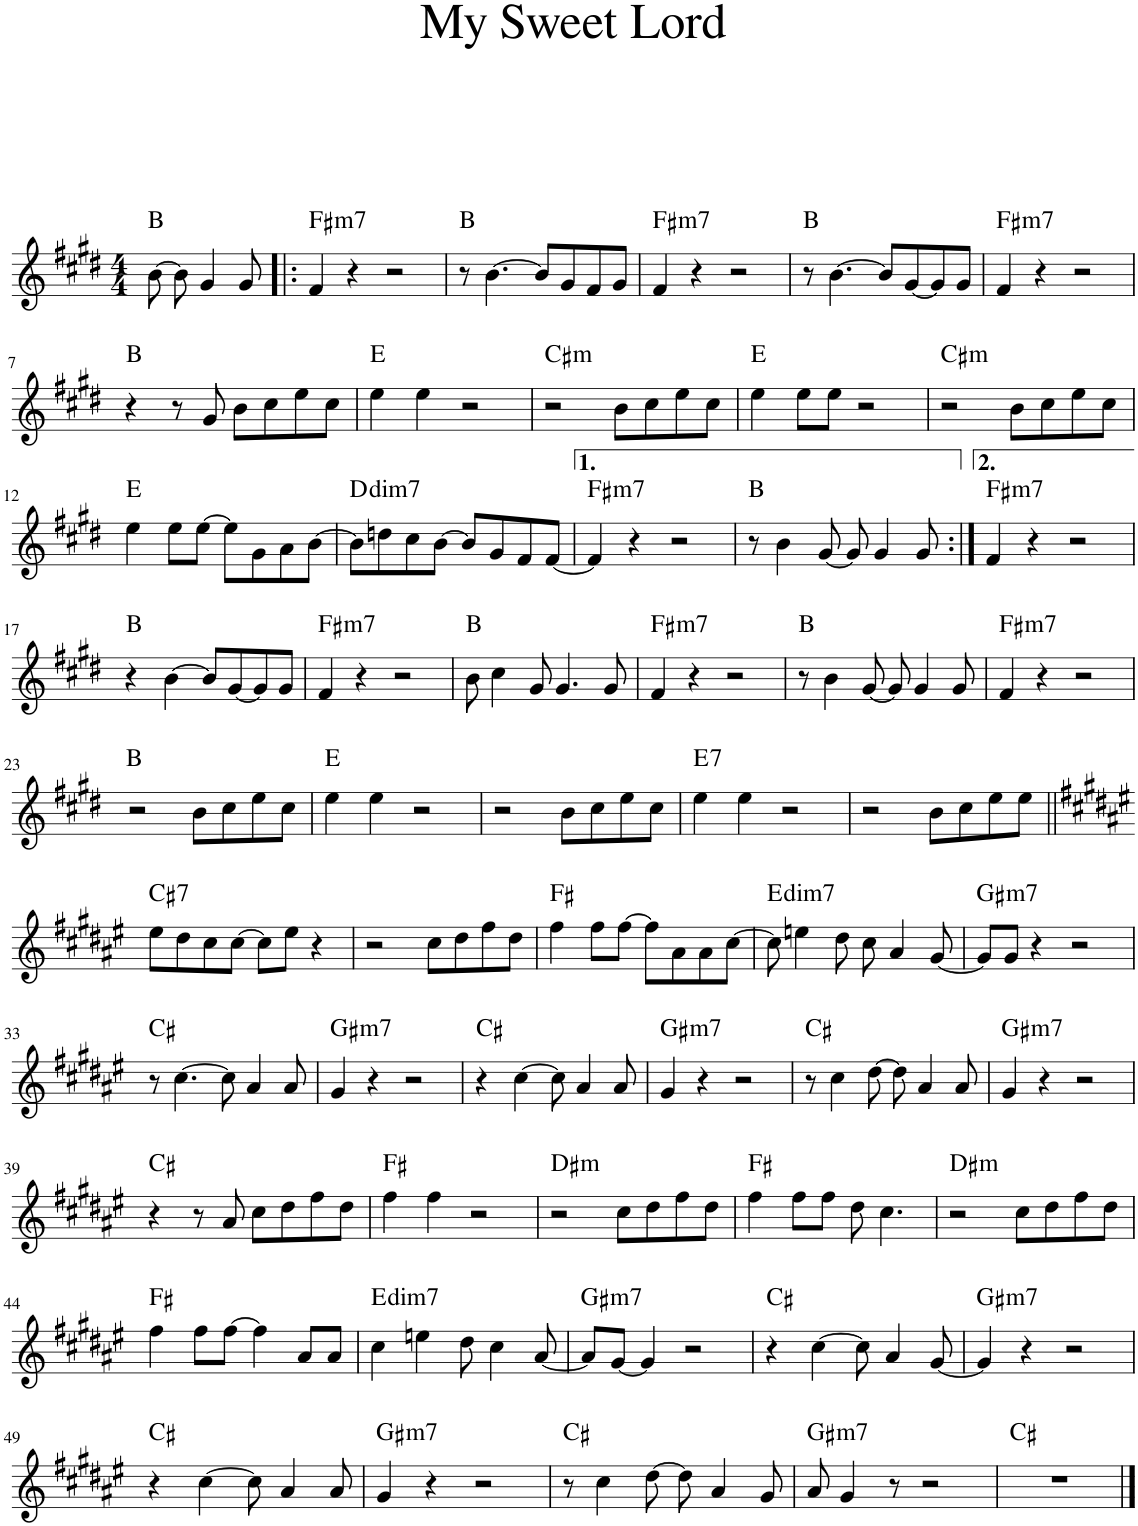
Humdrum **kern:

**kern	**harte
*part1	*part1
*staff1	*
*I"Piano	*
*I'Pno.	*
*clefG2	*
*k[f#c#g#d#]	*
*M4/4	*
=1	=1
[8b\	B:maj
8b\]	.
4g#/	.
8g#/	.
=2!|:	=2!|:
!	!LO:H:kt=m7
4f#/	F#:min7
4r	.
2r	.
=3	=3
8r	B:maj
[4.b\	.
8b/L]	.
8g#/	.
8f#/	.
8g#/J	.
=4	=4
!	!LO:H:kt=m7
4f#/	F#:min7
4r	.
2r	.
=5	=5
8r	B:maj
[4.b\	.
8b/L]	.
[8g#/	.
8g#/]	.
8g#/J	.
=6	=6
!	!LO:H:kt=m7
4f#/	F#:min7
4r	.
2r	.
!!LO:LB:g=z
=7	=7
4r	B:maj
8r	.
8g#/	.
8b\L	.
8cc#\	.
8ee\	.
8cc#\J	.
=8	=8
4ee\	E:maj
4ee\	.
2r	.
=9	=9
!	!LO:H:kt=m
2r	C#:min
8b\L	.
8cc#\	.
8ee\	.
8cc#\J	.
=10	=10
4ee\	E:maj
8ee\L	.
8ee\J	.
2r	.
=11	=11
!	!LO:H:kt=m
2r	C#:min
8b\L	.
8cc#\	.
8ee\	.
8cc#\J	.
!!LO:LB:g=z
=12	=12
4ee\	E:maj
8ee\L	.
[8ee\J	.
8ee\L]	.
8g#\	.
8a\	.
[8b\J	.
=13	=13
!	!LO:H:kt=dim7
8b\L]	D:dim7
8ddn\	.
8cc#\	.
[8b\J	.
8b/L]	.
8g#/	.
8f#/	.
[8f#/J	.
=14	=14
!	!LO:H:kt=m7
4f#/]	F#:min7
4r	.
2r	.
=15	=15
8r	B:maj
4b\	.
[8g#/	.
8g#/]	.
4g#/	.
8g#/	.
=16:|!	=16:|!
!	!LO:H:kt=m7
4f#/	F#:min7
4r	.
2r	.
!!LO:LB:g=z
=17	=17
4r	B:maj
[4b\	.
8b/L]	.
[8g#/	.
8g#/]	.
8g#/J	.
=18	=18
!	!LO:H:kt=m7
4f#/	F#:min7
4r	.
2r	.
=19	=19
8b\	B:maj
4cc#\	.
8g#/	.
4.g#/	.
8g#/	.
=20	=20
!	!LO:H:kt=m7
4f#/	F#:min7
4r	.
2r	.
=21	=21
8r	B:maj
4b\	.
[8g#/	.
8g#/]	.
4g#/	.
8g#/	.
=22	=22
!	!LO:H:kt=m7
4f#/	F#:min7
4r	.
2r	.
!!LO:LB:g=z
=23	=23
2r	B:maj
8b\L	.
8cc#\	.
8ee\	.
8cc#\J	.
=24	=24
4ee\	E:maj
4ee\	.
2r	.
=25	=25
2r	.
8b\L	.
8cc#\	.
8ee\	.
8cc#\J	.
=26	=26
!	!LO:H:kt=7
4ee\	E:7
4ee\	.
2r	.
=27	=27
2r	.
8b\L	.
8cc#\	.
8ee\	.
8ee\J	.
!!LO:LB:g=z
=28||	=28||
*k[f#c#g#d#a#e#]	*
!	!LO:H:kt=7
8ee#\L	C#:7
8dd#\	.
8cc#\	.
[8cc#\J	.
8cc#\L]	.
8ee#\J	.
4r	.
=29	=29
2r	.
8cc#\L	.
8dd#\	.
8ff#\	.
8dd#\J	.
=30	=30
4ff#\	F#:maj
8ff#\L	.
[8ff#\J	.
8ff#\L]	.
8a#\	.
8a#\	.
[8cc#\J	.
=31	=31
!	!LO:H:kt=dim7
8cc#\]	E:dim7
4een\	.
8dd#\	.
8cc#\	.
4a#/	.
[8g#/	.
=32	=32
!	!LO:H:kt=m7
8g#/L]	G#:min7
8g#/J	.
4r	.
2r	.
!!LO:LB:g=z
=33	=33
8r	C#:maj
[4.cc#\	.
8cc#\]	.
4a#/	.
8a#/	.
=34	=34
!	!LO:H:kt=m7
4g#/	G#:min7
4r	.
2r	.
=35	=35
4r	C#:maj
[4cc#\	.
8cc#\]	.
4a#/	.
8a#/	.
=36	=36
!	!LO:H:kt=m7
4g#/	G#:min7
4r	.
2r	.
=37	=37
8r	C#:maj
4cc#\	.
[8dd#\	.
8dd#\]	.
4a#/	.
8a#/	.
=38	=38
!	!LO:H:kt=m7
4g#/	G#:min7
4r	.
2r	.
!!LO:LB:g=z
=39	=39
4r	C#:maj
8r	.
8a#/	.
8cc#\L	.
8dd#\	.
8ff#\	.
8dd#\J	.
=40	=40
4ff#\	F#:maj
4ff#\	.
2r	.
=41	=41
!	!LO:H:kt=m
2r	D#:min
8cc#\L	.
8dd#\	.
8ff#\	.
8dd#\J	.
=42	=42
4ff#\	F#:maj
8ff#\L	.
8ff#\J	.
8dd#\	.
4.cc#\	.
=43	=43
!	!LO:H:kt=m
2r	D#:min
8cc#\L	.
8dd#\	.
8ff#\	.
8dd#\J	.
!!LO:LB:g=z
=44	=44
4ff#\	F#:maj
8ff#\L	.
[8ff#\J	.
4ff#\]	.
8a#/L	.
8a#/J	.
=45	=45
!	!LO:H:kt=dim7
4cc#\	E:dim7
4een\	.
8dd#\	.
4cc#\	.
[8a#/	.
=46	=46
!	!LO:H:kt=m7
8a#/L]	G#:min7
[8g#/J	.
4g#/]	.
2r	.
=47	=47
4r	C#:maj
[4cc#\	.
8cc#\]	.
4a#/	.
[8g#/	.
=48	=48
!	!LO:H:kt=m7
4g#/]	G#:min7
4r	.
2r	.
!!LO:LB:g=z
=49	=49
4r	C#:maj
[4cc#\	.
8cc#\]	.
4a#/	.
8a#/	.
=50	=50
!	!LO:H:kt=m7
4g#/	G#:min7
4r	.
2r	.
=51	=51
8r	C#:maj
4cc#\	.
[8dd#\	.
8dd#\]	.
4a#/	.
8g#/	.
=52	=52
!	!LO:H:kt=m7
8a#/	G#:min7
4g#/	.
8r	.
2r	.
=53	=53
1r	C#:maj
==	==
*-	*-
